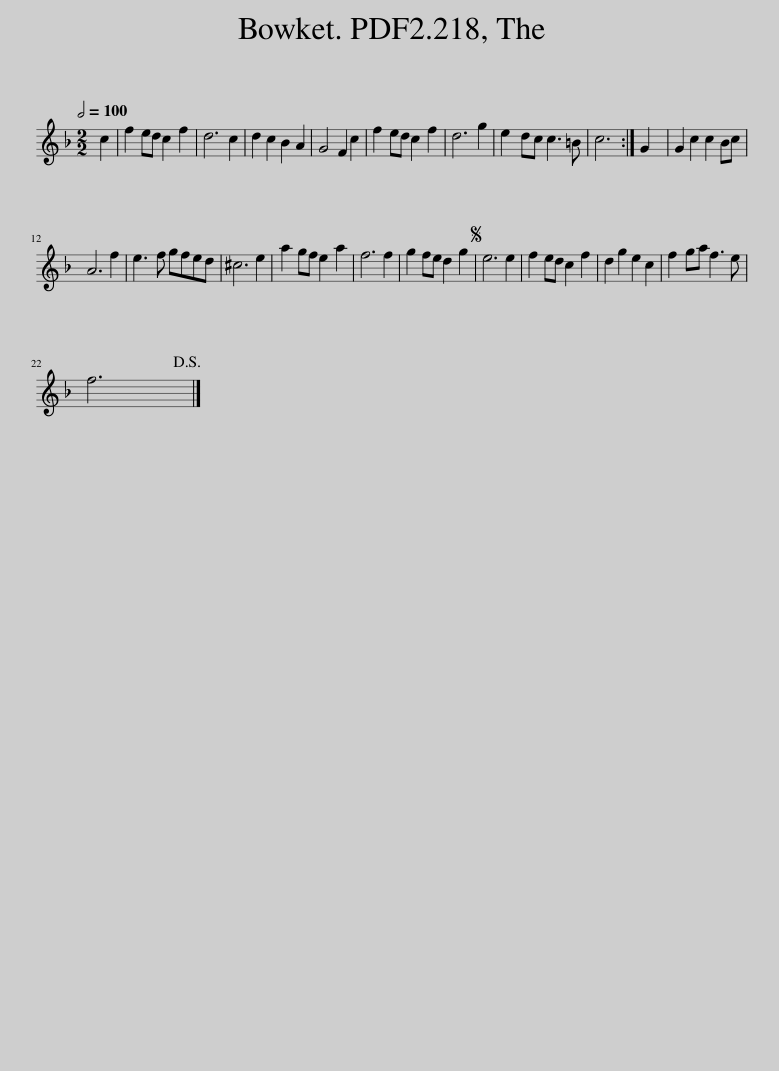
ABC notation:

X:1
L:1/8
Q:1/2=100
M:2/2
I:linebreak $
K:F
V:1 treble
V:1
 c2 | f2 ed c2 f2 | d6 c2 | d2 c2 B2 A2 | G4 F2 c2 | %5
 f2 ed c2 f2 | d6 g2 | e2 dc c3 =B | c6 :| G2 | %10
 G2 c2 c2 Bc |$ A6 f2 | e3 f gfed | ^c6 e2 | a2 gf e2 a2 | %15
 f6 f2 | g2 fe d2 g2 |S e6 e2 | f2 ed c2 f2 | d2 g2 e2 c2 | %20
 f2 ga f3 e |$ f6!D.S.! |] %22
